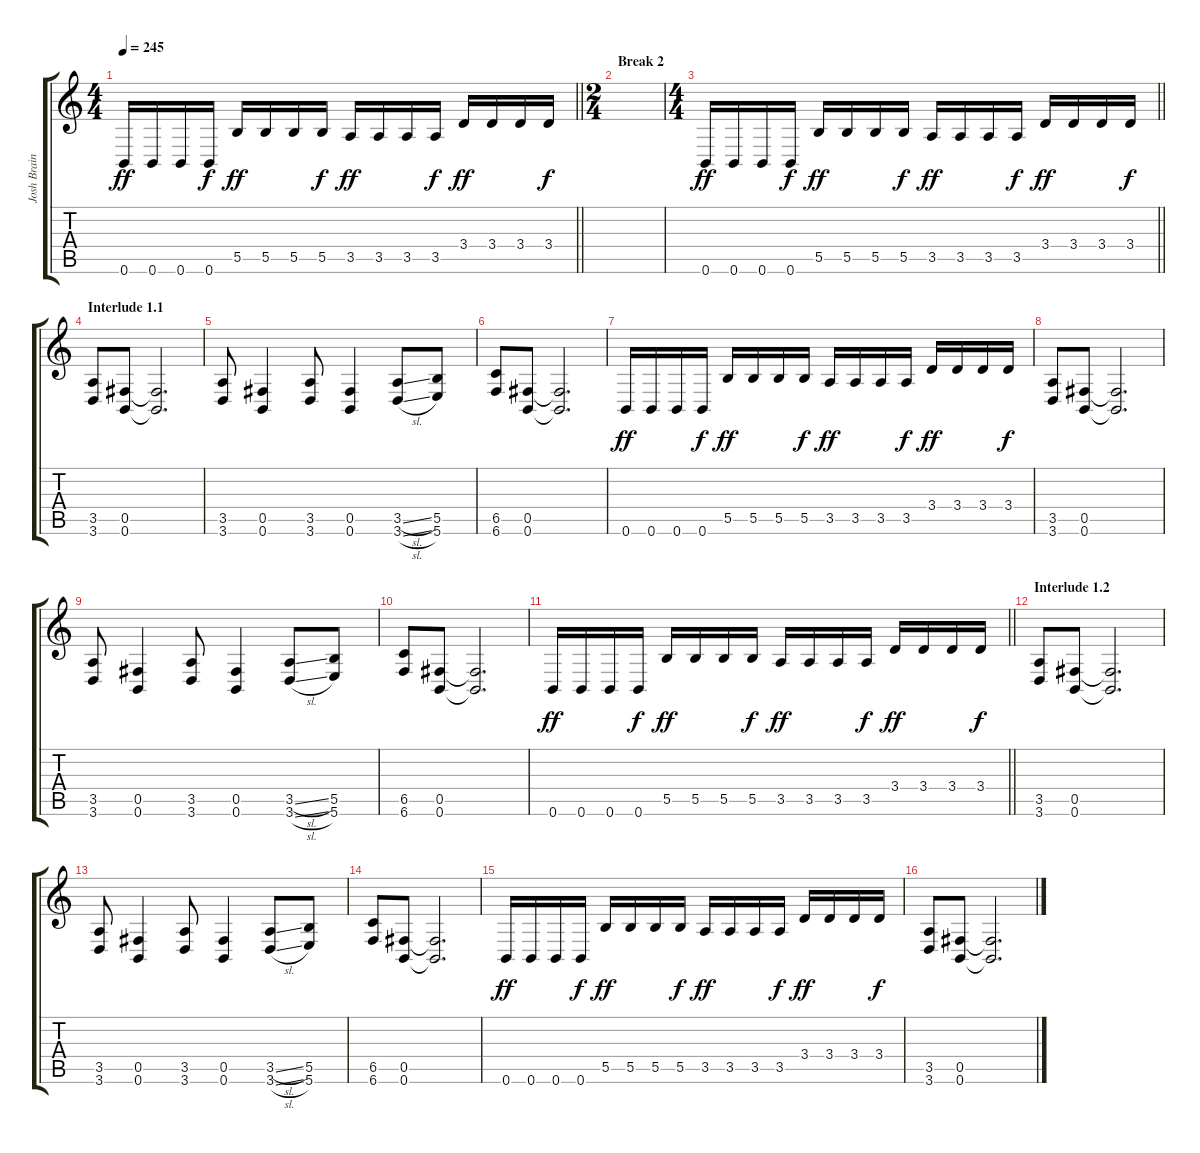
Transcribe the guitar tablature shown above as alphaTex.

\track ("Josh Brainard" "Josh Brain") {instrument distortionguitar}
\staff {score tabs}
\tuning (Db4 Ab3 E3 B2 Gb2 B1) {hide}
\ts (4 4)
\tempo 245
\clef g2
\barLineRight lightlight
\ks c
0.6.16{dy ff} 0.6.16 0.6.16 0.6.16{dy f} 5.5.16{dy ff} 5.5.16 5.5.16 5.5.16{dy f} 3.5.16{dy ff} 3.5.16 3.5.16 3.5.16{dy f} 3.4.16{dy ff} 3.4.16 3.4.16 3.4.16{dy f} |
\ts (2 4)
\section ("" "Break 2")
|
\ts (4 4)
\barLineRight lightlight
0.6.16{dy ff} 0.6.16 0.6.16 0.6.16{dy f} 5.5.16{dy ff} 5.5.16 5.5.16 5.5.16{dy f} 3.5.16{dy ff} 3.5.16 3.5.16 3.5.16{dy f} 3.4.16{dy ff} 3.4.16 3.4.16 3.4.16{dy f} |
\section ("" "Interlude 1.1")
(3.5 3.6).8 (0.5 0.6).8 (0.5{t} 0.6{t}).2{d} |
(3.5 3.6).8 (0.5 0.6).4 (3.5 3.6).8 (0.5 0.6).4 (3.5{sl} 3.6{sl}).8 (5.5 5.6).8 |
(6.5 6.6).8 (0.5 0.6).8 (0.5{t} 0.6{t}).2{d} |
0.6.16{dy ff} 0.6.16 0.6.16 0.6.16{dy f} 5.5.16{dy ff} 5.5.16 5.5.16 5.5.16{dy f} 3.5.16{dy ff} 3.5.16 3.5.16 3.5.16{dy f} 3.4.16{dy ff} 3.4.16 3.4.16 3.4.16{dy f} |
(3.5 3.6).8 (0.5 0.6).8 (0.5{t} 0.6{t}).2{d} |
(3.5 3.6).8 (0.5 0.6).4 (3.5 3.6).8 (0.5 0.6).4 (3.5{sl} 3.6{sl}).8 (5.5 5.6).8 |
(6.5 6.6).8 (0.5 0.6).8 (0.5{t} 0.6{t}).2{d} |
\barLineRight lightlight
0.6.16{dy ff} 0.6.16 0.6.16 0.6.16{dy f} 5.5.16{dy ff} 5.5.16 5.5.16 5.5.16{dy f} 3.5.16{dy ff} 3.5.16 3.5.16 3.5.16{dy f} 3.4.16{dy ff} 3.4.16 3.4.16 3.4.16{dy f} |
\section ("" "Interlude 1.2")
(3.5 3.6).8 (0.5 0.6).8 (0.5{t} 0.6{t}).2{d} |
(3.5 3.6).8 (0.5 0.6).4 (3.5 3.6).8 (0.5 0.6).4 (3.5{sl} 3.6{sl}).8 (5.5 5.6).8 |
(6.5 6.6).8 (0.5 0.6).8 (0.5{t} 0.6{t}).2{d} |
0.6.16{dy ff} 0.6.16 0.6.16 0.6.16{dy f} 5.5.16{dy ff} 5.5.16 5.5.16 5.5.16{dy f} 3.5.16{dy ff} 3.5.16 3.5.16 3.5.16{dy f} 3.4.16{dy ff} 3.4.16 3.4.16 3.4.16{dy f} |
(3.5 3.6).8 (0.5 0.6).8 (0.5{t} 0.6{t}).2{d}
